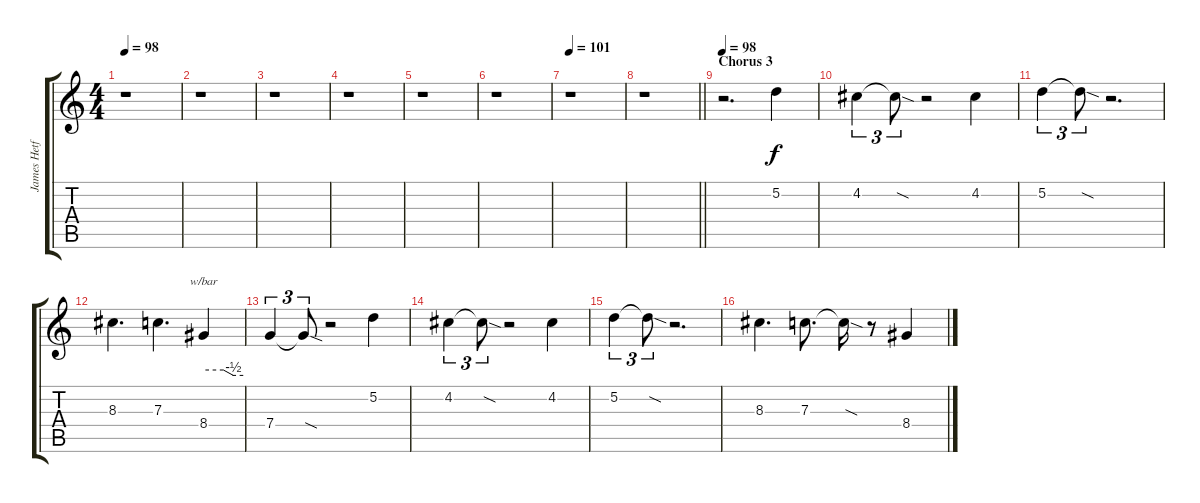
\track ("James Hetfield (Supp. Vox)" "James Hetf") {instrument overdrivenguitar}
\staff {score tabs}
\tuning (D4 A3 F3 C3 G2 D2) {hide}
\ts (4 4)
\tempo 98
\clef g2
\ks c
r.1{dy f} |
r.1 |
r.1 |
r.1 |
r.1 |
r.1 |
\tempo 101
r.1 |
\barLineRight lightlight
r.1 |
\section ("" "Chorus 3")
\tempo 98
r.2{d instrument overdrivenguitar} 5.2.4 |
4.2.4{tu (3 2)} 4.2{sod t}.8{tu (3 2)} r.2 4.2.4 |
5.2.4{tu (3 2)} 5.2{sod t}.8{tu (3 2)} r.2{d} |
8.3.4{d} 7.3.4{d} 8.4.4{tbe (custom default 0 0 30 0 45 -2 60 -2)} |
7.4.4{tu (3 2)} 7.4{sod t}.8{tu (3 2)} r.2 5.2.4 |
4.2.4{tu (3 2)} 4.2{sod t}.8{tu (3 2)} r.2 4.2.4 |
5.2.4{tu (3 2)} 5.2{sod t}.8{tu (3 2)} r.2{d} |
8.3.4{d} 7.3.8{d} 7.3{sod t}.16 r.8 8.4.4
